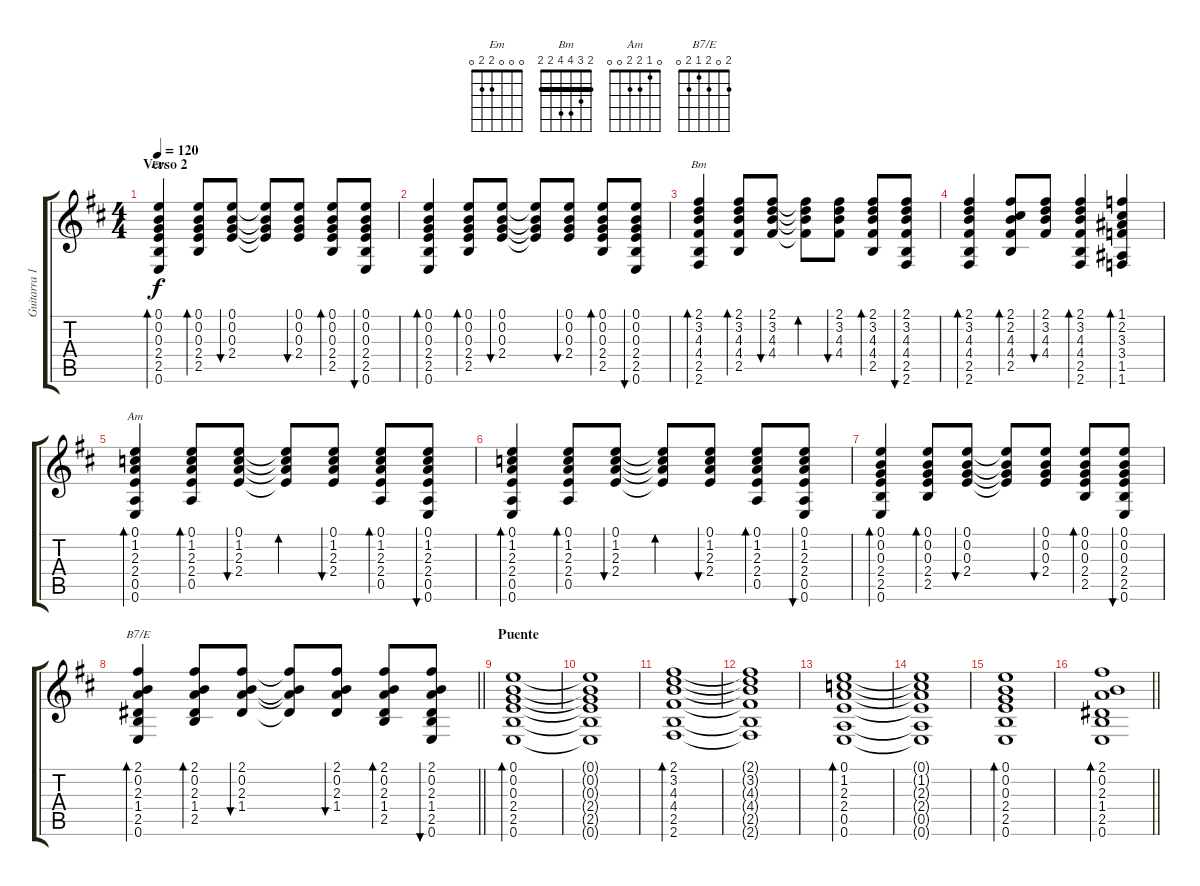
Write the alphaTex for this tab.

\track ("Guitarra 1" "Guitarra 1") {instrument acousticguitarsteel}
\staff {score tabs}
\tuning (E4 B3 G3 D3 A2 E2) {hide}
\chord ("Em" 0 0 0 2 2 0)
\chord ("Bm" 2 3 4 4 2 2) {barre 2}
\chord ("Am" 0 1 2 2 0 0)
\chord ("B7/E" 2 0 2 1 2 0)
\ts (4 4)
\section ("" "Verso 2")
\tempo 120
\clef g2
\ks d
(0.1 0.2 0.3 2.4 2.5 0.6).4{bd 60 ch "Em" dy f} (0.1 0.2 0.3 2.4 2.5).8{bd 60} (0.1 0.2 0.3 2.4).8{bu 60} (0.1{t} 0.2{t} 0.3{t} 2.4{t}).8 (0.1 0.2 0.3 2.4).8{bu 60} (0.1 0.2 0.3 2.4 2.5).8{bd 60} (0.1 0.2 0.3 2.4 2.5 0.6).8{bu 60} |
(0.1 0.2 0.3 2.4 2.5 0.6).4{bd 60} (0.1 0.2 0.3 2.4 2.5).8{bd 60} (0.1 0.2 0.3 2.4).8{bu 60} (0.1{t} 0.2{t} 0.3{t} 2.4{t}).8 (0.1 0.2 0.3 2.4).8{bu 60} (0.1 0.2 0.3 2.4 2.5).8{bd 60} (0.1 0.2 0.3 2.4 2.5 0.6).8{bu 60} |
(2.1 3.2 4.3 4.4 2.5 2.6).4{bd 60 ch "Bm"} (2.1 3.2 4.3 4.4 2.5).8{bd 60} (2.1 3.2 4.3 4.4).8{bu 60} (2.1{t} 3.2{t} 4.3{t} 4.4{t}).8{bd 60} (2.1 3.2 4.3 4.4).8{bu 60} (2.1 3.2 4.3 4.4 2.5).8{bd 60} (2.1 3.2 4.3 4.4 2.5 2.6).8{bu 60} |
(2.1 3.2 4.3 4.4 2.5 2.6).4{bd 60} (2.1 2.2 4.3 4.4 2.5).8{bd 60} (2.1 3.2 4.3 4.4).8{bu 60} (2.1 3.2 4.3 4.4 2.5 2.6).4{bd 60} (1.1 2.2 3.3 3.4 1.5 1.6).4{bd 60} |
(0.1 1.2 2.3 2.4 0.5 0.6).4{bd 60 ch "Am"} (0.1 1.2 2.3 2.4 0.5).8{bd 60} (0.1 1.2 2.3 2.4).8{bu 60} (0.1{t} 1.2{t} 2.3{t} 2.4{t}).8{bd 60} (0.1 1.2 2.3 2.4).8{bu 60} (0.1 1.2 2.3 2.4 0.5).8{bd 60} (0.1 1.2 2.3 2.4 0.5 0.6).8{bu 60} |
(0.1 1.2 2.3 2.4 0.5 0.6).4{bd 60} (0.1 1.2 2.3 2.4 0.5).8{bd 60} (0.1 1.2 2.3 2.4).8{bu 60} (0.1{t} 1.2{t} 2.3{t} 2.4{t}).8{bd 60} (0.1 1.2 2.3 2.4).8{bu 60} (0.1 1.2 2.3 2.4 0.5).8{bd 60} (0.1 1.2 2.3 2.4 0.5 0.6).8{bu 60} |
(0.1 0.2 0.3 2.4 2.5 0.6).4{bd 60} (0.1 0.2 0.3 2.4 2.5).8{bd 60} (0.1 0.2 0.3 2.4).8{bu 60} (0.1{t} 0.2{t} 0.3{t} 2.4{t}).8 (0.1 0.2 0.3 2.4).8{bu 60} (0.1 0.2 0.3 2.4 2.5).8{bd 60} (0.1 0.2 0.3 2.4 2.5 0.6).8{bu 60} |
\barLineRight lightlight
(2.1 0.2 2.3 1.4 2.5 0.6).4{bd 60 ch "B7/E"} (2.1 0.2 2.3 1.4 2.5).8{bd 60} (2.1 0.2 2.3 1.4).8{bu 60} (2.1{t} 0.2{t} 2.3{t} 1.4{t}).8 (2.1 0.2 2.3 1.4).8{bu 60} (2.1 0.2 2.3 1.4 2.5).8{bd 60} (2.1 0.2 2.3 1.4 2.5 0.6).8{bu 60} |
\section ("" "Puente")
(0.1 0.2 0.3 2.4 2.5 0.6).1{bd 120} |
(0.1{t} 0.2{t} 0.3{t} 2.4{t} 2.5{t} 0.6{t}).1 |
(2.1 3.2 4.3 4.4 2.5 2.6).1{bd 120} |
(2.1{t} 3.2{t} 4.3{t} 4.4{t} 2.5{t} 2.6{t}).1 |
(0.1 1.2 2.3 2.4 0.5 0.6).1{bd 120} |
(0.1{t} 1.2{t} 2.3{t} 2.4{t} 0.5{t} 0.6{t}).1 |
(0.1 0.2 0.3 2.4 2.5 0.6).1{bd 120} |
\barLineRight lightlight
(2.1 0.2 2.3 1.4 2.5 0.6).1{bd 120}
